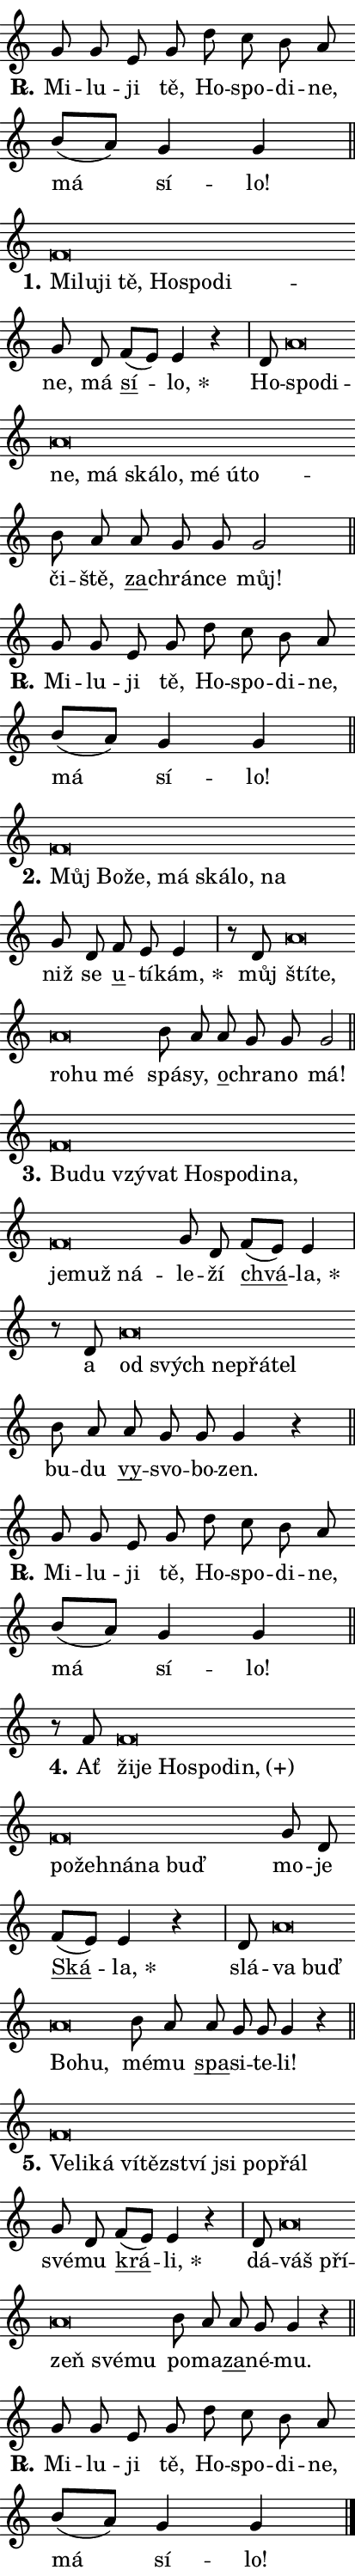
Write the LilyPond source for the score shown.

\version "2.22.1"
\header { tagline = "" }
\paper {
  indent = 0\cm
  top-margin = 0\cm
  right-margin = 0\cm
  bottom-margin = 0\cm
  left-margin = 0\cm
  paper-width = 7\cm
  page-breaking = #ly:one-page-breaking
  system-system-spacing.basic-distance = #11
  score-system-spacing.basic-distance = #11.3
  ragged-last = ##f
}


%% Author: Thomas Morley
%% https://lists.gnu.org/archive/html/lilypond-user/2020-05/msg00002.html
#(define (line-position grob)
"Returns position of @var[grob} in current system:
   @code{'start}, if at first time-step
   @code{'end}, if at last time-step
   @code{'middle} otherwise
"
  (let* ((col (ly:item-get-column grob))
         (ln (ly:grob-object col 'left-neighbor))
         (rn (ly:grob-object col 'right-neighbor))
         (col-to-check-left (if (ly:grob? ln) ln col))
         (col-to-check-right (if (ly:grob? rn) rn col))
         (break-dir-left
           (and
             (ly:grob-property col-to-check-left 'non-musical #f)
             (ly:item-break-dir col-to-check-left)))
         (break-dir-right
           (and
             (ly:grob-property col-to-check-right 'non-musical #f)
             (ly:item-break-dir col-to-check-right))))
        (cond ((eqv? 1 break-dir-left) 'start)
              ((eqv? -1 break-dir-right) 'end)
              (else 'middle))))

#(define (tranparent-at-line-position vctor)
  (lambda (grob)
  "Relying on @code{line-position} select the relevant enry from @var{vctor}.
Used to determine transparency,"
    (case (line-position grob)
      ((end) (not (vector-ref vctor 0)))
      ((middle) (not (vector-ref vctor 1)))
      ((start) (not (vector-ref vctor 2))))))

noteHeadBreakVisibility =
#(define-music-function (break-visibility)(vector?)
"Makes @code{NoteHead}s transparent relying on @var{break-visibility}"
#{
  \override NoteHead.transparent =
    #(tranparent-at-line-position break-visibility)
#})

#(define delete-ledgers-for-transparent-note-heads
  (lambda (grob)
    "Reads whether a @code{NoteHead} is transparent.
If so this @code{NoteHead} is removed from @code{'note-heads} from
@var{grob}, which is supposed to be @code{LedgerLineSpanner}.
As a result ledgers are not printed for this @code{NoteHead}"
    (let* ((nhds-array (ly:grob-object grob 'note-heads))
           (nhds-list
             (if (ly:grob-array? nhds-array)
                 (ly:grob-array->list nhds-array)
                 '()))
           ;; Relies on the transparent-property being done before
           ;; Staff.LedgerLineSpanner.after-line-breaking is executed.
           ;; This is fragile ...
           (to-keep
             (remove
               (lambda (nhd)
                 (ly:grob-property nhd 'transparent #f))
               nhds-list)))
      ;; TODO find a better method to iterate over grob-arrays, similiar
      ;; to filter/remove etc for lists
      ;; For now rebuilt from scratch
      (set! (ly:grob-object grob 'note-heads)  '())
      (for-each
        (lambda (nhd)
          (ly:pointer-group-interface::add-grob grob 'note-heads nhd))
        to-keep))))

hideNotes = {
  \noteHeadBreakVisibility #begin-of-line-visible
}
unHideNotes = {
  \noteHeadBreakVisibility #all-visible
}

% work-around for resetting accidentals
% https://lilypond.org/doc/v2.23/Documentation/notation/displaying-rhythms#unmetered-music
cadenzaMeasure = {
  \cadenzaOff
  \partial 1024 s1024
  \cadenzaOn
}

#(define-markup-command (accent layout props text) (markup?)
  "Underline accented syllable"
  (interpret-markup layout props
    #{\markup \override #'(offset . 4.3) \underline { #text }#}))

responsum = \markup \concat {
  "R" \hspace #-1.05 \path #0.1 #'((moveto 0 0.07) (lineto 0.9 0.8)) \hspace #0.05 "."
}

\layout {
    \context {
        \Staff
        \remove "Time_signature_engraver"
        \override LedgerLineSpanner.after-line-breaking = #delete-ledgers-for-transparent-note-heads
    }
    \context {
        \Voice {
            \override NoteHead.output-attributes = #'((class . "notehead"))
            \override Hairpin.height = #0.55
        }
    }
    \context {
        \Lyrics {
            \override StanzaNumber.output-attributes = #'((class . "stanzanumber"))
            \override LyricSpace.minimum-distance = #0.9
            \override LyricText.font-name = #"TeX Gyre Schola"
            \override LyricText.font-size = 1
            \override StanzaNumber.font-name = #"TeX Gyre Schola Bold"
            \override StanzaNumber.font-size = 1
        }
    }
}

% magnetic-lyrics.ily
%
%   written by
%     Jean Abou Samra <jean@abou-samra.fr>
%     Werner Lemberg <wl@gnu.org>
%
%   adapted by
%     Jiri Hon <jiri.hon@gmail.com>
%
% Version 2022-Apr-15

% https://www.mail-archive.com/lilypond-user@gnu.org/msg149350.html

#(define (Left_hyphen_pointer_engraver context)
   "Collect syllable-hyphen-syllable occurrences in lyrics and store
them in properties.  This engraver only looks to the left.  For
example, if the lyrics input is @code{foo -- bar}, it does the
following.

@itemize @bullet
@item
Set the @code{text} property of the @code{LyricHyphen} grob between
@q{foo} and @q{bar} to @code{foo}.

@item
Set the @code{left-hyphen} property of the @code{LyricText} grob with
text @q{foo} to the @code{LyricHyphen} grob between @q{foo} and
@q{bar}.
@end itemize

Use this auxiliary engraver in combination with the
@code{lyric-@/text::@/apply-@/magnetic-@/offset!} hook."
   (let ((hyphen #f)
         (text #f))
     (make-engraver
      (acknowledgers
       ((lyric-syllable-interface engraver grob source-engraver)
        (set! text grob)))
      (end-acknowledgers
       ((lyric-hyphen-interface engraver grob source-engraver)
        ;(when (not (grob::has-interface grob 'lyric-space-interface))
          (set! hyphen grob)));)
      ((stop-translation-timestep engraver)
       (when (and text hyphen)
         (ly:grob-set-object! text 'left-hyphen hyphen))
       (set! text #f)
       (set! hyphen #f)))))

#(define (lyric-text::apply-magnetic-offset! grob)
   "If the space between two syllables is less than the value in
property @code{LyricText@/.details@/.squash-threshold}, move the right
syllable to the left so that it gets concatenated with the left
syllable.

Use this function as a hook for
@code{LyricText@/.after-@/line-@/breaking} if the
@code{Left_@/hyphen_@/pointer_@/engraver} is active."
   (let ((hyphen (ly:grob-object grob 'left-hyphen #f)))
     (when hyphen
       (let ((left-text (ly:spanner-bound hyphen LEFT)))
         (when (grob::has-interface left-text 'lyric-syllable-interface)
           (let* ((common (ly:grob-common-refpoint grob left-text X))
                  (this-x-ext (ly:grob-extent grob common X))
                  (left-x-ext
                   (begin
                     ;; Trigger magnetism for left-text.
                     (ly:grob-property left-text 'after-line-breaking)
                     (ly:grob-extent left-text common X)))
                  ;; `delta` is the gap width between two syllables.
                  (delta (- (interval-start this-x-ext)
                            (interval-end left-x-ext)))
                  (details (ly:grob-property grob 'details))
                  (threshold (assoc-get 'squash-threshold details 0.2)))
             (when (< delta threshold)
               (let* (;; We have to manipulate the input text so that
                      ;; ligatures crossing syllable boundaries are not
                      ;; disabled.  For languages based on the Latin
                      ;; script this is essentially a beautification.
                      ;; However, for non-Western scripts it can be a
                      ;; necessity.
                      (lt (ly:grob-property left-text 'text))
                      (rt (ly:grob-property grob 'text))
                      (is-space (grob::has-interface hyphen 'lyric-space-interface))
                      (space (if is-space " " ""))
                      (space-markup (grob-interpret-markup grob " "))
                      (space-size (interval-length (ly:stencil-extent space-markup X)))
                      (extra-delta (if is-space space-size 0))
                      ;; Append new syllable.
                      (ltrt-space (if (and (string? lt) (string? rt))
                                (string-append lt space rt)
                                (make-concat-markup (list lt space rt))))
                      ;; Right-align `ltrt` to the right side.
                      (ltrt-space-markup (grob-interpret-markup
                               grob
                               (make-translate-markup
                                (cons (interval-length this-x-ext) 0)
                                (make-right-align-markup ltrt-space)))))
                 (begin
                   ;; Don't print `left-text`.
                   (ly:grob-set-property! left-text 'stencil #f)
                   ;; Set text and stencil (which holds all collected
                   ;; syllables so far) and shift it to the left.
                   (ly:grob-set-property! grob 'text ltrt-space)
                   (ly:grob-set-property! grob 'stencil ltrt-space-markup)
                   (ly:grob-translate-axis! grob (- (- delta extra-delta)) X))))))))))


#(define (lyric-hyphen::displace-bounds-first grob)
   ;; Make very sure this callback isn't triggered too early.
   (let ((left (ly:spanner-bound grob LEFT))
         (right (ly:spanner-bound grob RIGHT)))
     (ly:grob-property left 'after-line-breaking)
     (ly:grob-property right 'after-line-breaking)
     (ly:lyric-hyphen::print grob)))

squashThreshold = #0.4

\layout {
  \context {
    \Lyrics
    \consists #Left_hyphen_pointer_engraver
    \override LyricText.after-line-breaking =
      #lyric-text::apply-magnetic-offset!
    \override LyricHyphen.stencil = #lyric-hyphen::displace-bounds-first
    \override LyricText.details.squash-threshold = \squashThreshold
    \override LyricHyphen.minimum-distance = 0
    \override LyricHyphen.minimum-length = \squashThreshold
  }
}

squash = \override LyricText.details.squash-threshold = 9999
unSquash = \override LyricText.details.squash-threshold = \squashThreshold

left = \override LyricText.self-alignment-X = #LEFT
unLeft = \revert LyricText.self-alignment-X

starOffset = #(lambda (grob) 
                (let ((x_offset (ly:self-alignment-interface::aligned-on-x-parent grob)))
                  (if (= x_offset 0) 0 (+ x_offset 1.2))))

star = #(define-music-function (syllable)(string?)
"Append star separator at the end of a syllable"
#{
  \once \override LyricText.X-offset = #starOffset
  \lyricmode { \markup {
    #syllable
    \override #'((font-name . "TeX Gyre Schola Bold")) \hspace #0.2 \lower #0.65 \larger "*"
  } }
#})

starAccent = #(define-music-function (syllable)(string?)
"Append star separator at the end of a syllable and make accent"
#{
  \once \override LyricText.X-offset = #starOffset
  \lyricmode { \markup {
    \accent #syllable
    \override #'((font-name . "TeX Gyre Schola Bold")) \hspace #0.2 \lower #0.65 \larger "*"
  } }
#})

breath = #(define-music-function (syllable)(string?)
"Append breathing indicator at the end of a syllable"
#{
  \lyricmode { \markup { #syllable "+" } }
#})

optionalBreath = #(define-music-function (syllable)(string?)
"Append optional breathing indicator at the end of a syllable"
#{
  \lyricmode { \markup { #syllable "(+)" } }
#})


\score {
    <<
        \new Voice = "melody" { \cadenzaOn \key c \major \relative { g'8 g e g \bar "" d' c b a \bar "" b[( a)] g4 g \cadenzaMeasure \bar "||" \break } }
        \new Lyrics \lyricsto "melody" { \lyricmode { \set stanza = \responsum
Mi -- lu -- ji tě, Ho -- spo -- di -- ne, má sí -- lo! } }
    >>
    \layout {}
}

\score {
    <<
        \new Voice = "melody" { \cadenzaOn \key c \major \relative { f'\breve*1/16 \hideNotes \breve*1/16 \bar "" \breve*1/16 \bar "" \breve*1/16 \bar "" \breve*1/16 \bar "" \breve*1/16 \breve*1/16 \bar "" \unHideNotes g8 d \bar "" f[( e)] e4 r \cadenzaMeasure \bar "|" d8 a'\breve*1/16 \hideNotes \breve*1/16 \bar "" \breve*1/16 \bar "" \breve*1/16 \bar "" \breve*1/16 \bar "" \breve*1/16 \bar "" \breve*1/16 \bar "" \breve*1/16 \breve*1/16 \bar "" \unHideNotes b8 a \bar "" a g g g2 \cadenzaMeasure \bar "||" \break } }
        \new Lyrics \lyricsto "melody" { \lyricmode { \set stanza = "1."
\left Mi -- \squash lu -- ji tě, Ho -- spo -- di -- \unLeft \unSquash ne, má \markup \accent sí -- \star lo, Ho -- \left spo -- \squash di -- ne, má ská -- lo, mé ú -- to -- \unLeft \unSquash či -- ště, \markup \accent za -- chrán -- ce můj! } }
    >>
    \layout {}
}

\score {
    <<
        \new Voice = "melody" { \cadenzaOn \key c \major \relative { g'8 g e g \bar "" d' c b a \bar "" b[( a)] g4 g \cadenzaMeasure \bar "||" \break } }
        \new Lyrics \lyricsto "melody" { \lyricmode { \set stanza = \responsum
Mi -- lu -- ji tě, Ho -- spo -- di -- ne, má sí -- lo! } }
    >>
    \layout {}
}

\score {
    <<
        \new Voice = "melody" { \cadenzaOn \key c \major \relative { f'\breve*1/16 \hideNotes \breve*1/16 \bar "" \breve*1/16 \bar "" \breve*1/16 \bar "" \breve*1/16 \bar "" \breve*1/16 \breve*1/16 \bar "" \unHideNotes g8 d \bar "" f e e4 \cadenzaMeasure \bar "|" r8 d a'\breve*1/16 \hideNotes \breve*1/16 \bar "" \breve*1/16 \bar "" \breve*1/16 \breve*1/16 \bar "" \unHideNotes b8 a \bar "" a g g g2 \cadenzaMeasure \bar "||" \break } }
        \new Lyrics \lyricsto "melody" { \lyricmode { \set stanza = "2."
\left Můj \squash Bo -- že, má ská -- lo, na \unLeft \unSquash niž se \markup \accent u -- tí -- \star kám, můj \left ští -- \squash te, ro -- hu mé \unLeft \unSquash spá -- sy, \markup \accent o -- chra -- no má! } }
    >>
    \layout {}
}

\score {
    <<
        \new Voice = "melody" { \cadenzaOn \key c \major \relative { f'\breve*1/16 \hideNotes \breve*1/16 \bar "" \breve*1/16 \bar "" \breve*1/16 \bar "" \breve*1/16 \bar "" \breve*1/16 \bar "" \breve*1/16 \bar "" \breve*1/16 \bar "" \breve*1/16 \bar "" \breve*1/16 \breve*1/16 \bar "" \unHideNotes g8 d \bar "" f[( e)] e4 \cadenzaMeasure \bar "|" r8 d8 a'\breve*1/16 \hideNotes \breve*1/16 \bar "" \breve*1/16 \bar "" \breve*1/16 \breve*1/16 \bar "" \unHideNotes b8 a \bar "" a g g g4 r \cadenzaMeasure \bar "||" \break } }
        \new Lyrics \lyricsto "melody" { \lyricmode { \set stanza = "3."
\left Bu -- \squash du vzý -- vat Ho -- spo -- di -- na, je -- muž ná -- \unLeft \unSquash le -- ží \markup \accent chvá -- \star la, a \left od \squash svých ne -- přá -- tel \unLeft \unSquash bu -- du \markup \accent vy -- svo -- bo -- zen. } }
    >>
    \layout {}
}

\score {
    <<
        \new Voice = "melody" { \cadenzaOn \key c \major \relative { g'8 g e g \bar "" d' c b a \bar "" b[( a)] g4 g \cadenzaMeasure \bar "||" \break } }
        \new Lyrics \lyricsto "melody" { \lyricmode { \set stanza = \responsum
Mi -- lu -- ji tě, Ho -- spo -- di -- ne, má sí -- lo! } }
    >>
    \layout {}
}

\score {
    <<
        \new Voice = "melody" { \cadenzaOn \key c \major \relative { r8 f'8 f\breve*1/16 \hideNotes \breve*1/16 \bar "" \breve*1/16 \bar "" \breve*1/16 \bar "" \breve*1/16 \bar "" \breve*1/16 \bar "" \breve*1/16 \bar "" \breve*1/16 \bar "" \breve*1/16 \breve*1/16 \bar "" \unHideNotes g8 d \bar "" f[( e)] e4 r \cadenzaMeasure \bar "|" d8 a'\breve*1/16 \hideNotes \breve*1/16 \bar "" \breve*1/16 \breve*1/16 \bar "" \unHideNotes b8 a \bar "" a g g g4 r \cadenzaMeasure \bar "||" \break } }
        \new Lyrics \lyricsto "melody" { \lyricmode { \set stanza = "4."
Ať \left ži -- \squash je Ho -- spo -- \optionalBreath din, po -- žeh -- ná -- na buď \unLeft \unSquash mo -- je \markup \accent Ská -- \star la, slá -- \left va \squash buď Bo -- hu, \unLeft \unSquash mé -- mu \markup \accent spa -- si -- te -- li! } }
    >>
    \layout {}
}

\score {
    <<
        \new Voice = "melody" { \cadenzaOn \key c \major \relative { f'\breve*1/16 \hideNotes \breve*1/16 \bar "" \breve*1/16 \bar "" \breve*1/16 \bar "" \breve*1/16 \bar "" \breve*1/16 \bar "" \breve*1/16 \bar "" \breve*1/16 \breve*1/16 \bar "" \unHideNotes g8 d \bar "" f[( e)] e4 r \cadenzaMeasure \bar "|" d8 a'\breve*1/16 \hideNotes \breve*1/16 \bar "" \breve*1/16 \bar "" \breve*1/16 \breve*1/16 \bar "" \unHideNotes b8 a \bar "" a g g4 r \cadenzaMeasure \bar "||" \break } }
        \new Lyrics \lyricsto "melody" { \lyricmode { \set stanza = "5."
\left Ve -- \squash li -- ká ví -- těz -- ství jsi po -- přál \unLeft \unSquash své -- mu \markup \accent krá -- \star li, dá -- \left váš \squash pří -- zeň své -- mu \unLeft \unSquash po -- ma -- \markup \accent za -- né -- mu. } }
    >>
    \layout {}
}

\score {
    <<
        \new Voice = "melody" { \cadenzaOn \key c \major \relative { g'8 g e g \bar "" d' c b a \bar "" b[( a)] g4 g \cadenzaMeasure \bar "||" \break } \bar "|." }
        \new Lyrics \lyricsto "melody" { \lyricmode { \set stanza = \responsum
Mi -- lu -- ji tě, Ho -- spo -- di -- ne, má sí -- lo! } }
    >>
    \layout {}
}
